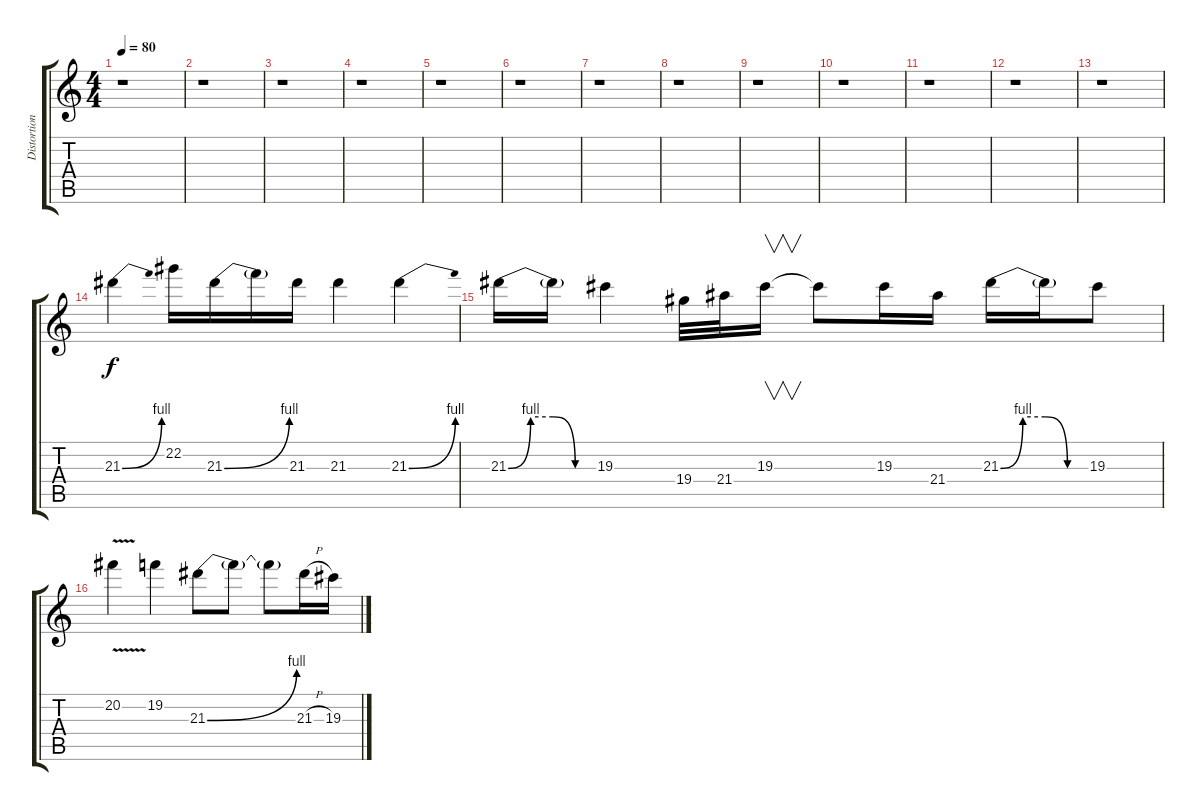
\track ("Distortion Guitar" "Distortion") {instrument distortionguitar}
\staff {score tabs}
\tuning (Eb4 Bb3 Gb3 Db3 Ab2 Eb2) {hide}
\ts (4 4)
\tempo 80
\clef g2
\ks c
r.1{dy f} |
r.1 |
r.1 |
r.1 |
r.1 |
r.1 |
r.1 |
r.1 |
r.1 |
r.1 |
r.1 |
r.1 |
r.1 |
21.3{be (bend 0 0 60 4)}.4 22.2.16 21.3{be (bend 0 0 60 4)}.16 21.3{t}.16 21.3.16 21.3.4 21.3{be (bend 0 0 60 4)}.4 |
21.3{be (custom 0 0 15 4 30 4 45 0 60 0)}.16 21.3{t}.16 19.3.4 19.4.32 21.4.32 19.3.16{v} 19.3{t}.8 19.3.16 21.4.16 21.3{be (custom 0 0 15 4 30 4 45 0 60 0)}.16 21.3{t}.16 19.3.8 |
20.2{v}.4 19.2.4 21.3{be (bend 0 0 60 4)}.8 21.3{t}.8 21.3{t}.8 21.3{h}.16 19.3.16
